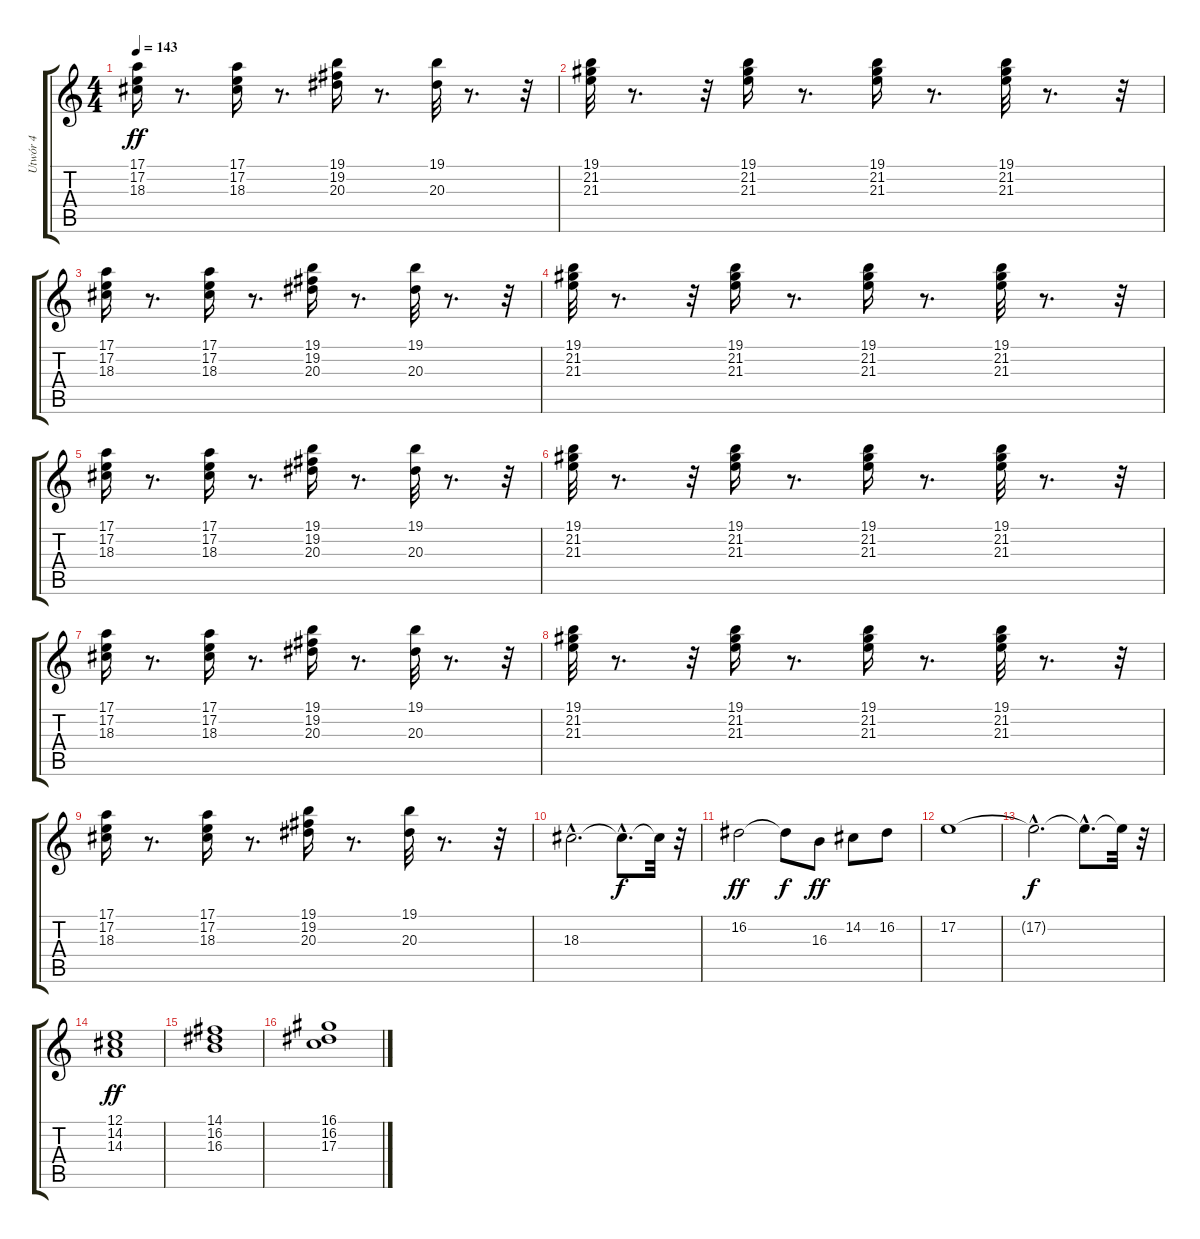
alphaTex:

\track ("Utwór 4" "Utwór 4") {instrument drawbarorgan}
\staff {score tabs}
\tuning (E4 B3 G3 D3 A2 E2) {hide}
\ts (4 4)
\tempo 143
\clef g2
\ks c
(17.1 17.2 18.3).16{dy ff} r.8{d} (17.1 17.2 18.3).16 r.8{d} (19.1 19.2 20.3).16 r.8{d} (19.1 20.3).32 r.8{d} r.32 |
(19.1 21.2 21.3).32 r.8{d} r.32 (19.1 21.2 21.3).16 r.8{d} (19.1 21.2 21.3).16 r.8{d} (19.1 21.2 21.3).32 r.8{d} r.32 |
(17.1 17.2 18.3).16 r.8{d} (17.1 17.2 18.3).16 r.8{d} (19.1 19.2 20.3).16 r.8{d} (19.1 20.3).32 r.8{d} r.32 |
(19.1 21.2 21.3).32 r.8{d} r.32 (19.1 21.2 21.3).16 r.8{d} (19.1 21.2 21.3).16 r.8{d} (19.1 21.2 21.3).32 r.8{d} r.32 |
(17.1 17.2 18.3).16 r.8{d} (17.1 17.2 18.3).16 r.8{d} (19.1 19.2 20.3).16 r.8{d} (19.1 20.3).32 r.8{d} r.32 |
(19.1 21.2 21.3).32 r.8{d} r.32 (19.1 21.2 21.3).16 r.8{d} (19.1 21.2 21.3).16 r.8{d} (19.1 21.2 21.3).32 r.8{d} r.32 |
(17.1 17.2 18.3).16 r.8{d} (17.1 17.2 18.3).16 r.8{d} (19.1 19.2 20.3).16 r.8{d} (19.1 20.3).32 r.8{d} r.32 |
(19.1 21.2 21.3).32 r.8{d} r.32 (19.1 21.2 21.3).16 r.8{d} (19.1 21.2 21.3).16 r.8{d} (19.1 21.2 21.3).32 r.8{d} r.32 |
(17.1 17.2 18.3).16 r.8{d} (17.1 17.2 18.3).16 r.8{d} (19.1 19.2 20.3).16 r.8{d} (19.1 20.3).32 r.8{d} r.32 |
18.3{hac}.2{d} 18.3{hac t}.8{d dy f} 18.3{t}.32 r.32 |
16.2.2{dy ff} 16.2{t}.8{dy f} 16.3.8{dy ff} 14.2.8 16.2.8 |
17.2.1 |
17.2{hac t}.2{d dy f} 17.2{hac t}.8{d} 17.2{t}.32 r.32 |
(12.1 14.2 14.3).1{dy ff} |
(14.1 16.2 16.3).1 |
(16.1 16.2 17.3).1
